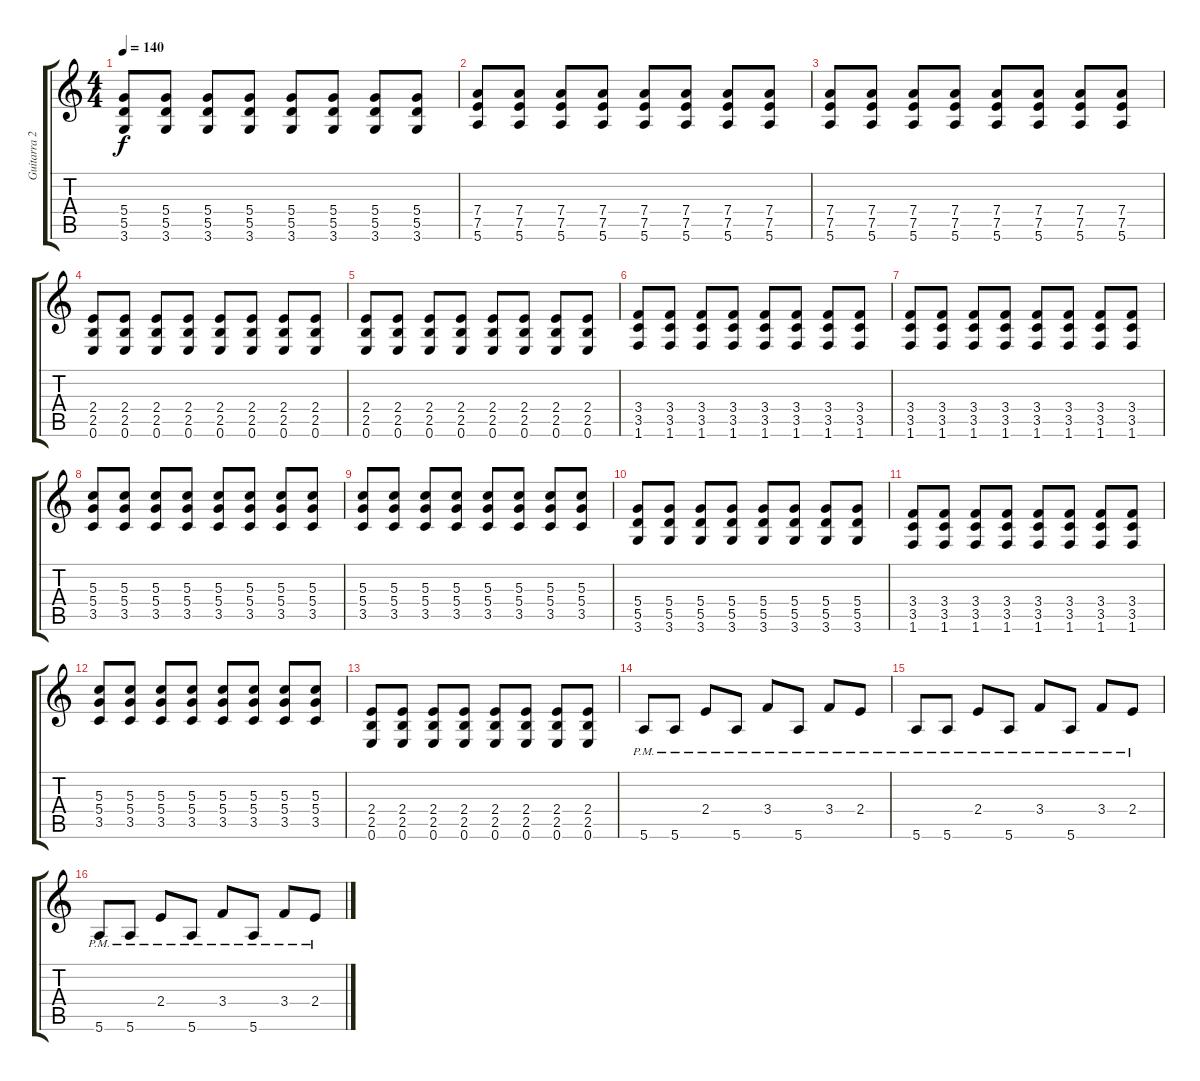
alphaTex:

\track ("Guitarra 2 Electrica" "Guitarra 2") {instrument electricguitarclean}
\staff {score tabs}
\tuning (E4 B3 G3 D3 A2 E2) {hide}
\ts (4 4)
\tempo 140
\clef g2
\ks c
(5.4 5.5 3.6).8{dy f} (5.4 5.5 3.6).8 (5.4 5.5 3.6).8 (5.4 5.5 3.6).8 (5.4 5.5 3.6).8 (5.4 5.5 3.6).8 (5.4 5.5 3.6).8 (5.4 5.5 3.6).8 |
(7.4 7.5 5.6).8 (7.4 7.5 5.6).8 (7.4 7.5 5.6).8 (7.4 7.5 5.6).8 (7.4 7.5 5.6).8 (7.4 7.5 5.6).8 (7.4 7.5 5.6).8 (7.4 7.5 5.6).8 |
(7.4 7.5 5.6).8 (7.4 7.5 5.6).8 (7.4 7.5 5.6).8 (7.4 7.5 5.6).8 (7.4 7.5 5.6).8 (7.4 7.5 5.6).8 (7.4 7.5 5.6).8 (7.4 7.5 5.6).8 |
(2.4 2.5 0.6).8 (2.4 2.5 0.6).8 (2.4 2.5 0.6).8 (2.4 2.5 0.6).8 (2.4 2.5 0.6).8 (2.4 2.5 0.6).8 (2.4 2.5 0.6).8 (2.4 2.5 0.6).8 |
(2.4 2.5 0.6).8 (2.4 2.5 0.6).8 (2.4 2.5 0.6).8 (2.4 2.5 0.6).8 (2.4 2.5 0.6).8 (2.4 2.5 0.6).8 (2.4 2.5 0.6).8 (2.4 2.5 0.6).8 |
(3.4 3.5 1.6).8 (3.4 3.5 1.6).8 (3.4 3.5 1.6).8 (3.4 3.5 1.6).8 (3.4 3.5 1.6).8 (3.4 3.5 1.6).8 (3.4 3.5 1.6).8 (3.4 3.5 1.6).8 |
(3.4 3.5 1.6).8 (3.4 3.5 1.6).8 (3.4 3.5 1.6).8 (3.4 3.5 1.6).8 (3.4 3.5 1.6).8 (3.4 3.5 1.6).8 (3.4 3.5 1.6).8 (3.4 3.5 1.6).8 |
(5.3 5.4 3.5).8 (5.3 5.4 3.5).8 (5.3 5.4 3.5).8 (5.3 5.4 3.5).8 (5.3 5.4 3.5).8 (5.3 5.4 3.5).8 (5.3 5.4 3.5).8 (5.3 5.4 3.5).8 |
(5.3 5.4 3.5).8 (5.3 5.4 3.5).8 (5.3 5.4 3.5).8 (5.3 5.4 3.5).8 (5.3 5.4 3.5).8 (5.3 5.4 3.5).8 (5.3 5.4 3.5).8 (5.3 5.4 3.5).8 |
(5.4 5.5 3.6).8 (5.4 5.5 3.6).8 (5.4 5.5 3.6).8 (5.4 5.5 3.6).8 (5.4 5.5 3.6).8 (5.4 5.5 3.6).8 (5.4 5.5 3.6).8 (5.4 5.5 3.6).8 |
(3.4 3.5 1.6).8 (3.4 3.5 1.6).8 (3.4 3.5 1.6).8 (3.4 3.5 1.6).8 (3.4 3.5 1.6).8 (3.4 3.5 1.6).8 (3.4 3.5 1.6).8 (3.4 3.5 1.6).8 |
(5.3 5.4 3.5).8 (5.3 5.4 3.5).8 (5.3 5.4 3.5).8 (5.3 5.4 3.5).8 (5.3 5.4 3.5).8 (5.3 5.4 3.5).8 (5.3 5.4 3.5).8 (5.3 5.4 3.5).8 |
(2.4 2.5 0.6).8 (2.4 2.5 0.6).8 (2.4 2.5 0.6).8 (2.4 2.5 0.6).8 (2.4 2.5 0.6).8 (2.4 2.5 0.6).8 (2.4 2.5 0.6).8 (2.4 2.5 0.6).8 |
5.6{pm}.8 5.6{pm}.8 2.4{pm}.8 5.6{pm}.8 3.4{pm}.8 5.6{pm}.8 3.4{pm}.8 2.4{pm}.8 |
5.6{pm}.8 5.6{pm}.8 2.4{pm}.8 5.6{pm}.8 3.4{pm}.8 5.6{pm}.8 3.4{pm}.8 2.4{pm}.8 |
5.6{pm}.8 5.6{pm}.8 2.4{pm}.8 5.6{pm}.8 3.4{pm}.8 5.6{pm}.8 3.4{pm}.8 2.4{pm}.8
